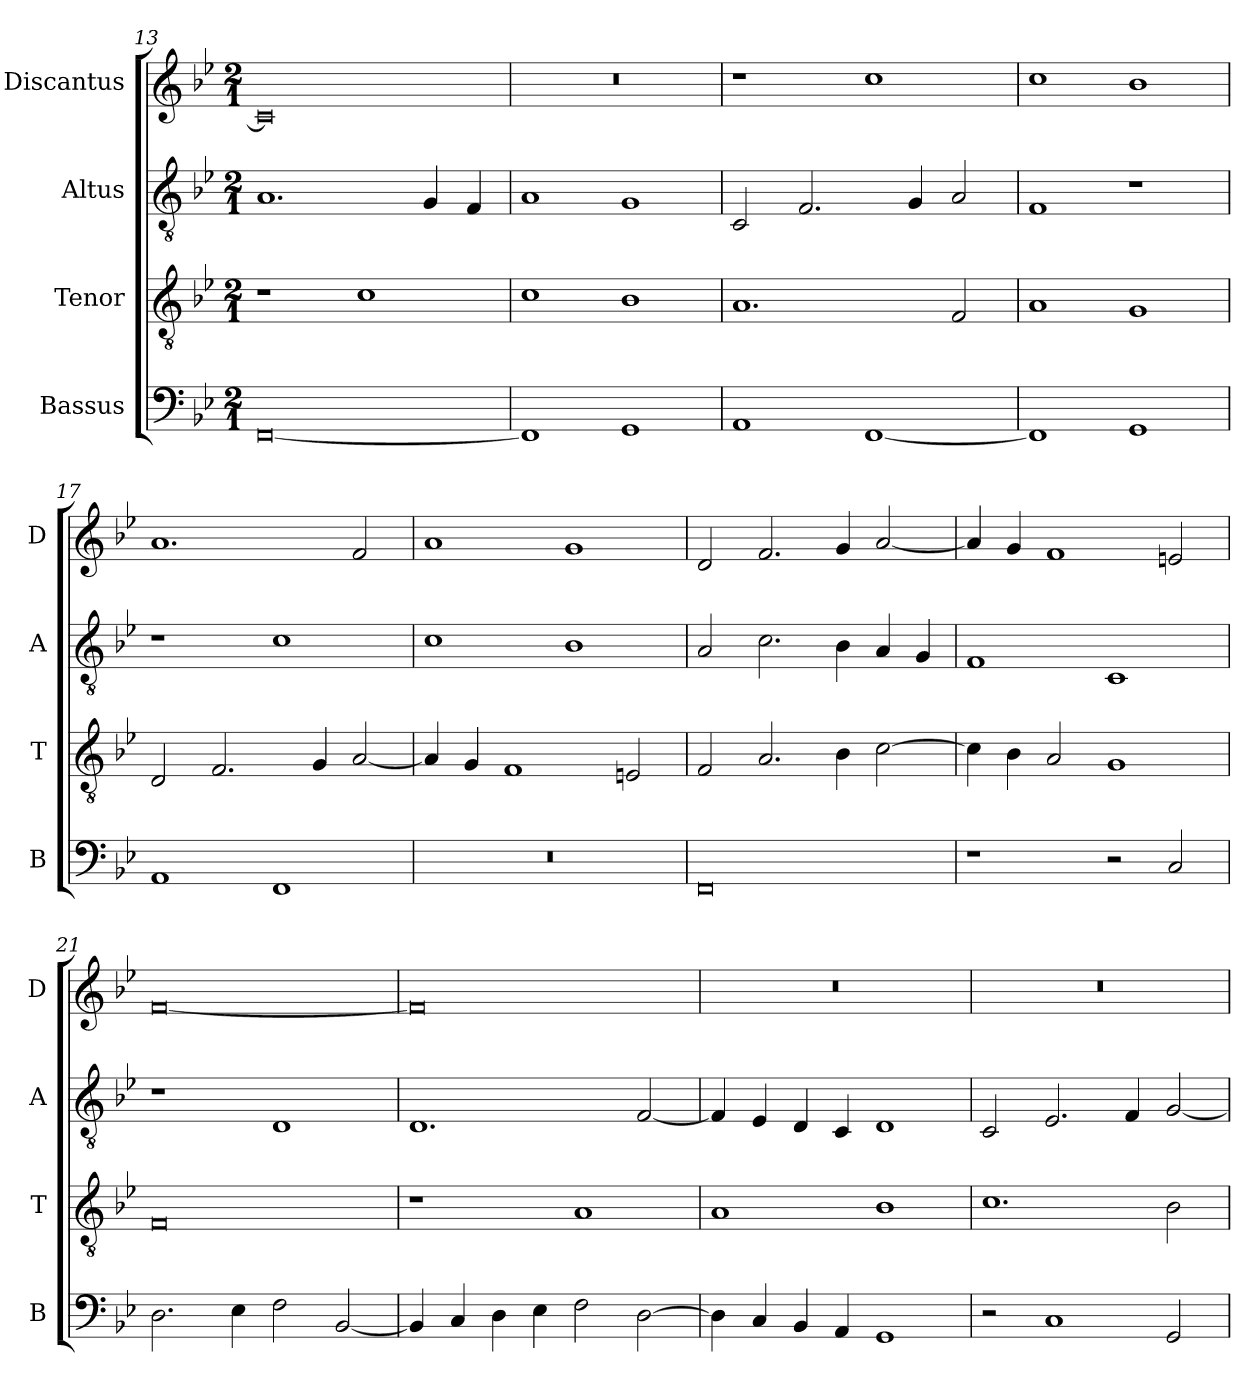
**kern	**kern	**kern	**kern
*part4	*part3	*part2	*part1
*staff4	*staff3	*staff2	*staff1
*I"Bassus	*I"Tenor	*I"Altus	*I"Discantus
*I'B	*I'T	*I'A	*I'D
*clefF4	*clefGv2	*clefGv2	*clefG2
*k[b-e-]	*k[b-e-]	*k[b-e-]	*k[b-e-]
*M2/1	*M2/1	*M2/1	*M2/1
=13	=13	=13	=13
[0FF	1r	1.A	0c]
.	1c	.	.
.	.	4G/	.
.	.	4F/	.
=14	=14	=14	=14
1FF]	1c	1A	0r
1GG	1B-	1G	.
=15	=15	=15	=15
1AA	1.A	2C/	1r
.	.	2.F/	.
[1FF	.	.	1cc
.	.	4G/	.
.	2F/	2A/	.
=16	=16	=16	=16
1FF]	1A	1F	1cc
1GG	1G	1r	1b-
=17	=17	=17	=17
1AA	2D/	1r	1.a
.	2.F/	.	.
1FF	.	1c	.
.	4G/	.	.
.	[2A/	.	2f/
=18	=18	=18	=18
0r	4A/]	1c	1a
.	4G/	.	.
.	1F	.	.
.	.	1B-	1g
.	2En/	.	.
=19	=19	=19	=19
0FF	2F/	2A/	2d/
.	2.A/	2.c\	2.f/
.	4B-\	4B-\	4g/
.	[2c\	4A/	[2a/
.	.	4G/	.
=20	=20	=20	=20
1r	4c\]	1F	4a/]
.	4B-\	.	4g/
.	2A/	.	1f
2r	1G	1C	.
2C/	.	.	2en/
=21	=21	=21	=21
2.D\	0F	1r	[0f
4E-\	.	.	.
2F\	.	1D	.
[2BB-/	.	.	.
=22	=22	=22	=22
4BB-/]	1r	1.D	0f]
4C/	.	.	.
4D\	.	.	.
4E-\	.	.	.
2F\	1A	.	.
[2D\	.	[2F/	.
=23	=23	=23	=23
4D\]	1A	4F/]	0r
4C/	.	4E-/	.
4BB-/	.	4D/	.
4AA/	.	4C/	.
1GG	1B-	1D	.
=24	=24	=24	=24
2r	1.c	2C/	0r
1C	.	2.E-/	.
.	.	4F/	.
2GG/	2B-\	[2G/	.
=	=	=	=
*-	*-	*-	*-
